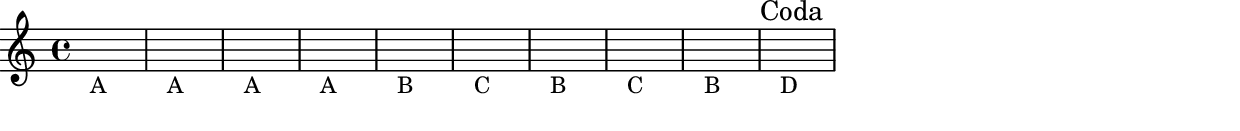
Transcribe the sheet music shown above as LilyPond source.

%% Generated by lilypond-book
%% Options: [exampleindent=10.16\mm,indent=0\mm,line-width=160\mm,paper-height=845.047\pt,paper-width=597.508\pt,papersize='(cons (* 597.508 pt) (* 845.047 pt))]
\include "lilypond-book-preamble.ly"


% ****************************************************************
% Start cut-&-pastable-section
% ****************************************************************

#(ly:set-option 'eps-box-padding 3.000000)



\paper {
  #(set-paper-size '(cons (* 597.508 pt) (* 845.047 pt)))
  indent = 0\mm
  line-width = 160\mm
  % offset the left padding, also add 1mm as lilypond creates cropped
  % images with a little space on the right
  line-width = #(- line-width (* mm  3.000000) (* mm 1))
}

\layout {
  
}




% ****************************************************************
% ly snippet:
% ****************************************************************
\sourcefilename "/lilypond-2.26.0/input/regression/repeat-ds-return-count.ly"
\sourcefileline 0
\version "2.23.6"

#(ly:set-option 'warning-as-error #t)

\header {
  texidoc="When a @emph{D.C.} or @emph{D.S.} instruction is to be
performed more than once, the default @code{dalSegnoTextFormatter}
includes the count in the instruction.  In this case, the @emph{D.C.}
instruction should indicate returning thrice and the @emph{D.S.}
instruction should indicate returning twice."
}

piece = \new Voice \fixed c' {
  \repeat segno 4 {
    s1_"A"
  }
  \repeat segno 3 {
    s1_"B"
    \alternative {
      \volta 1,2 s1_"C"
      \volta 3 <>
    }
  }
  \sectionLabel "Coda"
  s1_"D"
}

\score { \piece }
\score { \unfoldRepeats \piece }



% ****************************************************************
% end ly snippet
% ****************************************************************
